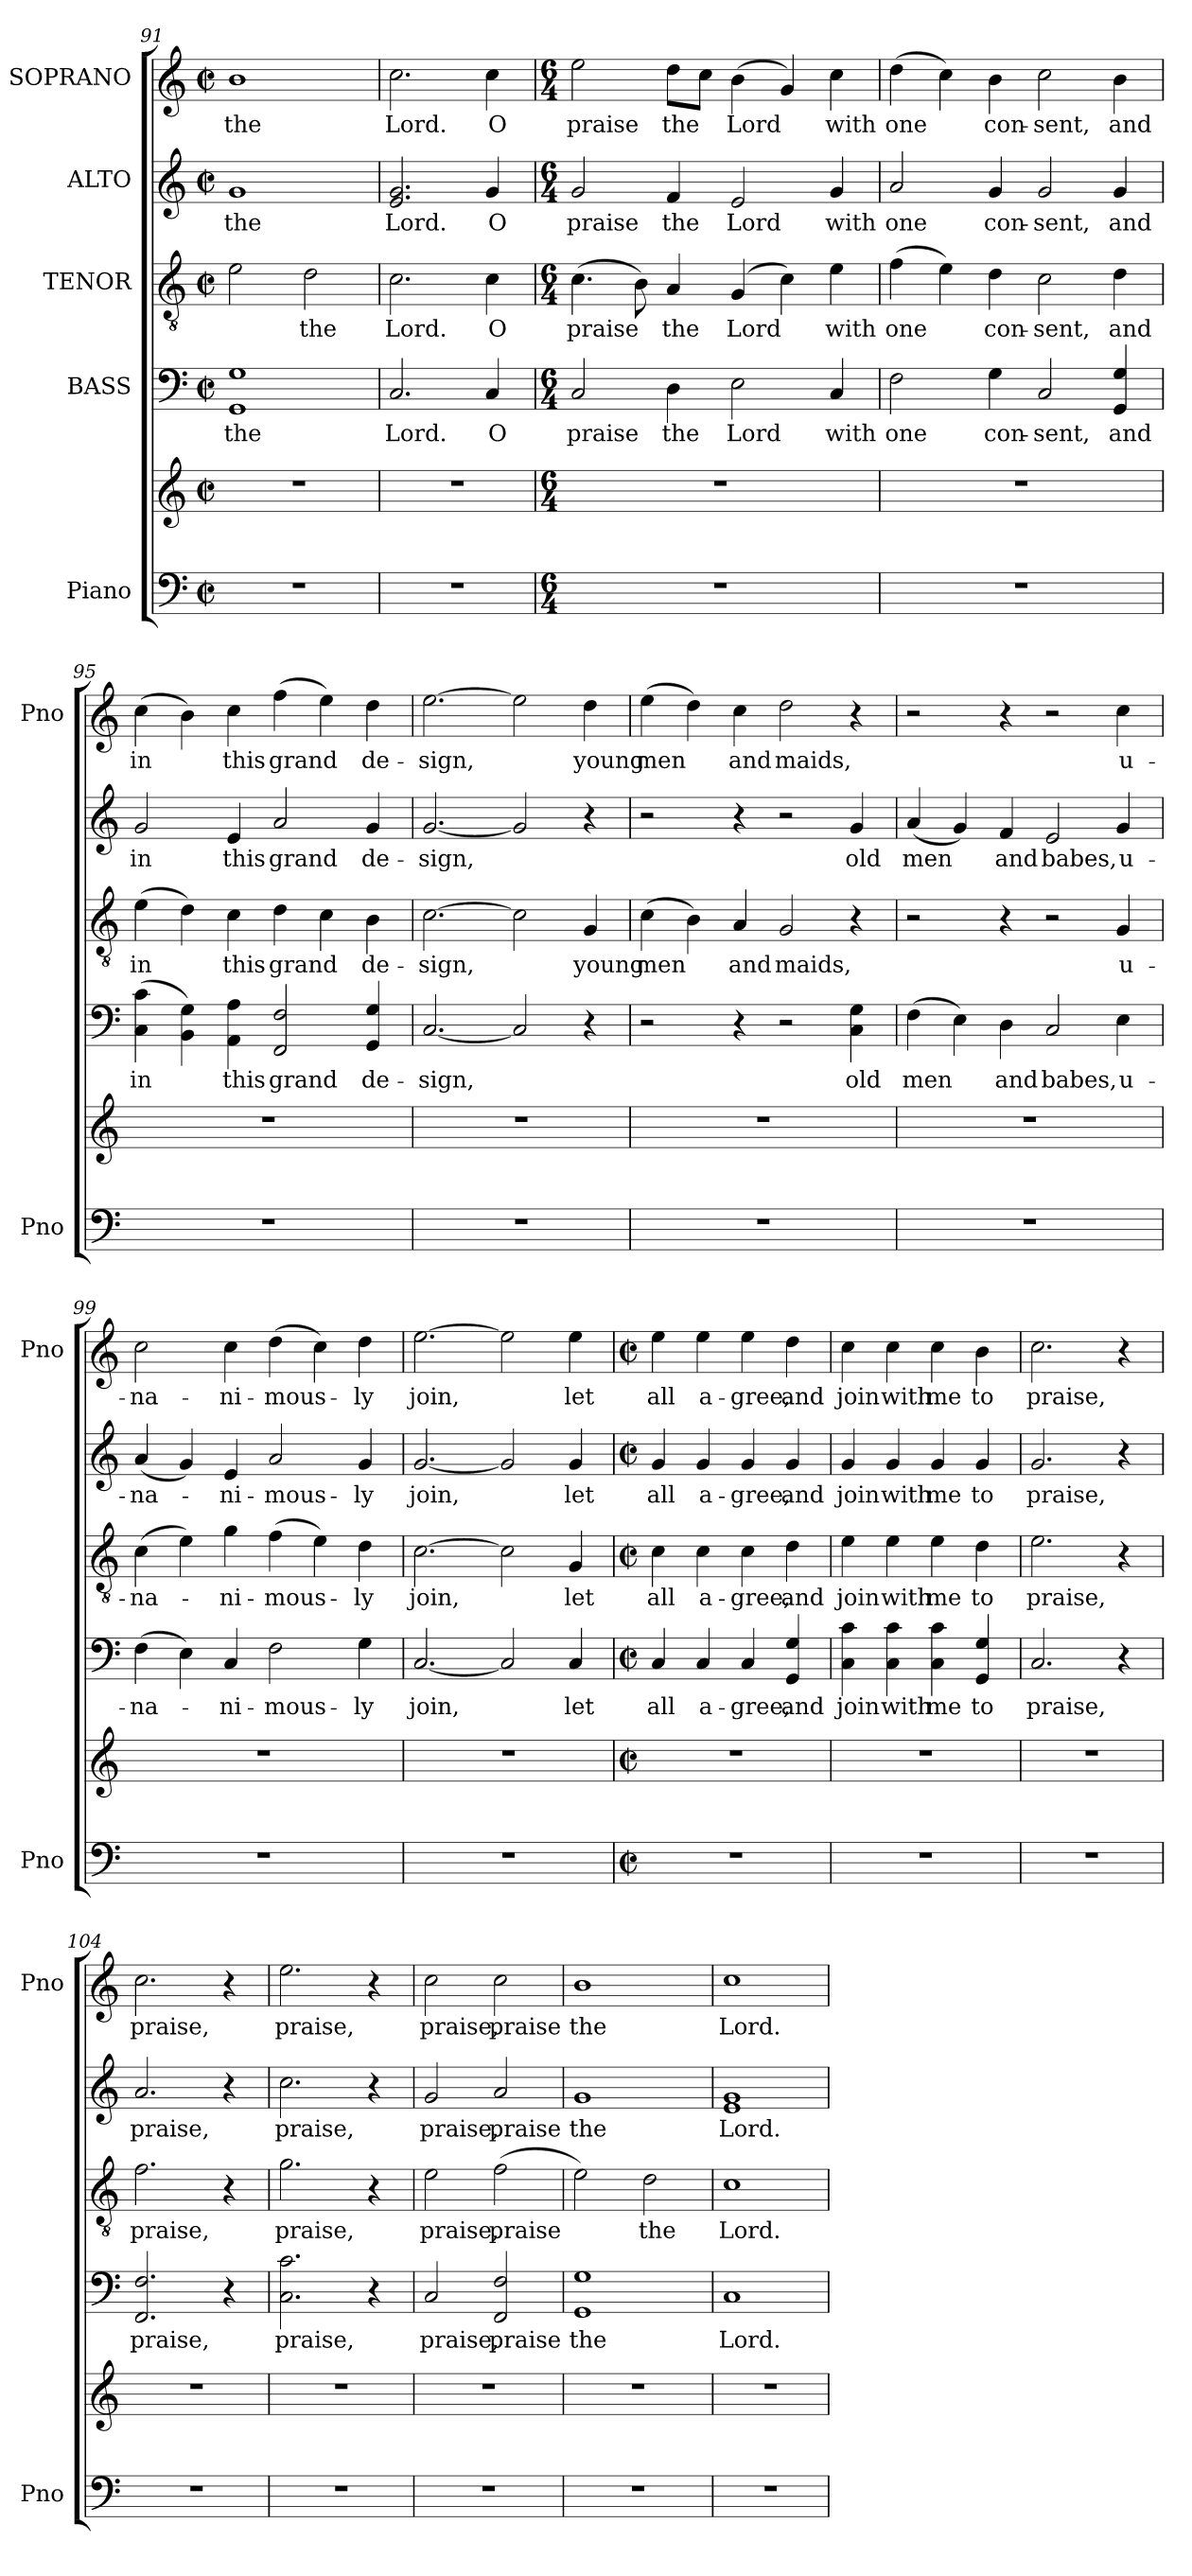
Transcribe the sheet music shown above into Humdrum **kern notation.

**kern	**kern	**kern	**text	**kern	**text	**kern	**text	**kern	**text
*part5	*part5	*part4	*part4	*part3	*part3	*part2	*part2	*part1	*part1
*staff6	*staff5	*staff4	*staff4	*staff3	*staff3	*staff2	*staff2	*staff1	*staff1
*I"Piano	*	*I"BASS	*	*I"TENOR	*	*I"ALTO	*	*I"SOPRANO	*
*I'Pno	*	*	*	*	*	*	*	*I'Pno	*
*clefF4	*clefG2	*clefF4	*	*clefGv2	*	*clefG2	*	*clefG2	*
*k[]	*k[]	*k[]	*	*k[]	*	*k[]	*	*k[]	*
*C:	*C:	*C:	*	*C:	*	*C:	*	*C:	*
*M2/2	*M2/2	*M2/2	*	*M2/2	*	*M2/2	*	*M2/2	*
*met(c|)	*met(c|)	*met(c|)	*	*met(c|)	*	*met(c|)	*	*met(c|)	*
=91	=91	=91	=91	=91	=91	=91	=91	=91	=91
1r	1r	1GG 1G	the	2e\	.	1g	the	1b	the
.	.	.	.	2d\	the	.	.	.	.
=92	=92	=92	=92	=92	=92	=92	=92	=92	=92
1r	1r	2.C/	Lord.	2.c\	Lord.	2.e/ 2.g/	Lord.	2.cc\	Lord.
.	.	4C/	O	4c\	O	4g/	O	4cc\	O
=93	=93	=93	=93	=93	=93	=93	=93	=93	=93
*M6/4	*M6/4	*M6/4	*	*M6/4	*	*M6/4	*	*M6/4	*
1.r	1.r	2C/	praise	(4.c\	praise	2g/	praise	2ee\	praise
.	.	.	.	8B\)	.	.	.	.	.
.	.	4D\	the	4A/	the	4f/	the	8dd\L	the
.	.	.	.	.	.	.	.	8cc\J	.
.	.	2E\	Lord	(4G/	Lord	2e/	Lord	(4b\	Lord
.	.	.	.	4c\)	.	.	.	4g/)	.
.	.	4C/	with	4e\	with	4g/	with	4cc\	with
=94	=94	=94	=94	=94	=94	=94	=94	=94	=94
1.r	1.r	2F\	one	(4f\	one	2a/	one	(4dd\	one
.	.	.	.	4e\)	.	.	.	4cc\)	.
.	.	4G\	con-	4d\	con-	4g/	con-	4b\	con-
.	.	2C/	-sent,	2c\	-sent,	2g/	-sent,	2cc\	-sent,
.	.	4GG/ 4G/	and	4d\	and	4g/	and	4b\	and
=95	=95	=95	=95	=95	=95	=95	=95	=95	=95
1.r	1.r	(4C\ 4c\	in	(4e\	in	2g/	in	(4cc\	in
.	.	4BB\ 4G\)	.	4d\)	.	.	.	4b\)	.
.	.	4AA\ 4A\	this	4c\	this	4e/	this	4cc\	this
.	.	2FF/ 2F/	grand	4d\	grand	2a/	grand	(4ff\	grand
.	.	.	.	4c\	.	.	.	4ee\)	.
.	.	4GG/ 4G/	de-	4B\	de-	4g/	de-	4dd\	de-
!!LO:LB:g=z
=96	=96	=96	=96	=96	=96	=96	=96	=96	=96
1.r	1.r	[2.C/	sign,	[2.c\	-sign,	[2.g/	sign,	[2.ee\	-sign,
.	.	2C/]	.	2c\]	.	2g/]	.	2ee\]	.
.	.	4r	.	4G/	young	4r	.	4dd\	young
=97	=97	=97	=97	=97	=97	=97	=97	=97	=97
1.r	1.r	2r	.	(4c\	men	2r	.	(4ee\	men
.	.	.	.	4B\)	.	.	.	4dd\)	.
.	.	4r	.	4A/	and	4r	.	4cc\	and
.	.	2r	.	2G/	maids,	2r	.	2dd\	maids,
.	.	4C\ 4G\	old	4r	.	4g/	old	4r	.
=98	=98	=98	=98	=98	=98	=98	=98	=98	=98
1.r	1.r	(4F\	men	2r	.	(4a/	men	2r	.
.	.	4E\)	.	.	.	4g/)	.	.	.
.	.	4D\	and	4r	.	4f/	and	4r	.
.	.	2C/	babes,	2r	.	2e/	babes,	2r	.
.	.	4E\	u-	4G/	u-	4g/	u-	4cc\	u-
=99	=99	=99	=99	=99	=99	=99	=99	=99	=99
1.r	1.r	(4F\	-na-	(4c\	-na-	(4a/	-na-	2cc\	-na-
.	.	4E\)	.	4e\)	.	4g/)	.	.	.
.	.	4C/	-ni-	4g\	-ni-	4e/	-ni-	4cc\	-ni-
.	.	2F\	-mous-	(4f\	-mous-	2a/	-mous-	(4dd\	-mous-
.	.	.	.	4e\)	.	.	.	4cc\)	.
.	.	4G\	-ly	4d\	-ly	4g/	-ly	4dd\	-ly
=100	=100	=100	=100	=100	=100	=100	=100	=100	=100
1.r	1.r	[2.C/	join,	[2.c\	join,	[2.g/	join,	[2.ee\	join,
.	.	2C/]	.	2c\]	.	2g/]	.	2ee\]	.
.	.	4C/	let	4G/	let	4g/	let	4ee\	let
=101	=101	=101	=101	=101	=101	=101	=101	=101	=101
*M2/2	*M2/2	*M2/2	*	*M2/2	*	*M2/2	*	*M2/2	*
*met(c|)	*met(c|)	*met(c|)	*	*met(c|)	*	*met(c|)	*	*met(c|)	*
1r	1r	4C/	all	4c\	all	4g/	all	4ee\	all
.	.	4C/	a-	4c\	a-	4g/	a-	4ee\	a-
.	.	4C/	-gree,	4c\	-gree,	4g/	-gree,	4ee\	-gree,
.	.	4GG/ 4G/	and	4d\	and	4g/	and	4dd\	and
!!LO:PB:g=z
=102	=102	=102	=102	=102	=102	=102	=102	=102	=102
1r	1r	4C\ 4c\	join	4e\	join	4g/	join	4cc\	join
.	.	4C\ 4c\	with	4e\	with	4g/	with	4cc\	with
.	.	4C\ 4c\	me	4e\	me	4g/	me	4cc\	me
.	.	4GG/ 4G/	to	4d\	to	4g/	to	4b\	to
=103	=103	=103	=103	=103	=103	=103	=103	=103	=103
1r	1r	2.C/	praise,	2.e\	praise,	2.g/	praise,	2.cc\	praise,
.	.	4r	.	4r	.	4r	.	4r	.
=104	=104	=104	=104	=104	=104	=104	=104	=104	=104
1r	1r	2.FF/ 2.F/	praise,	2.f\	praise,	2.a/	praise,	2.cc\	praise,
.	.	4r	.	4r	.	4r	.	4r	.
=105	=105	=105	=105	=105	=105	=105	=105	=105	=105
1r	1r	2.C\ 2.c\	praise,	2.g\	praise,	2.cc\	praise,	2.ee\	praise,
.	.	4r	.	4r	.	4r	.	4r	.
=106	=106	=106	=106	=106	=106	=106	=106	=106	=106
1r	1r	2C/	praise,	2e\	praise,	2g/	praise,	2cc\	praise,
.	.	2FF/ 2F/	praise	(2f\	praise	2a/	praise	2cc\	praise
=107	=107	=107	=107	=107	=107	=107	=107	=107	=107
1r	1r	1GG 1G	the	2e\)	.	1g	the	1b	the
.	.	.	.	2d\	the	.	.	.	.
=108	=108	=108	=108	=108	=108	=108	=108	=108	=108
1r	1r	1C	Lord.	1c	Lord.	1e 1g	Lord.	1cc	Lord.
=	=	=	=	=	=	=	=	=	=
*-	*-	*-	*-	*-	*-	*-	*-	*-	*-
